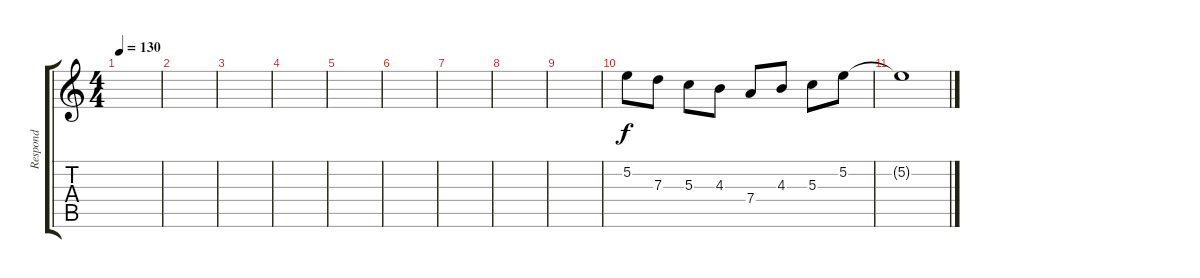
\track ("Respond" "Respond") {instrument acousticguitarnylon}
\staff {score tabs}
\tuning (E4 B3 G3 D3 A2 E2) {hide}
\ts (4 4)
\tempo 130
\clef g2
\ks c
|
|
|
|
|
|
|
|
|
5.2.8 7.3.8 5.3.8 4.3.8 7.4.8 4.3.8 5.3.8 5.2.8 |
5.2{t}.1
